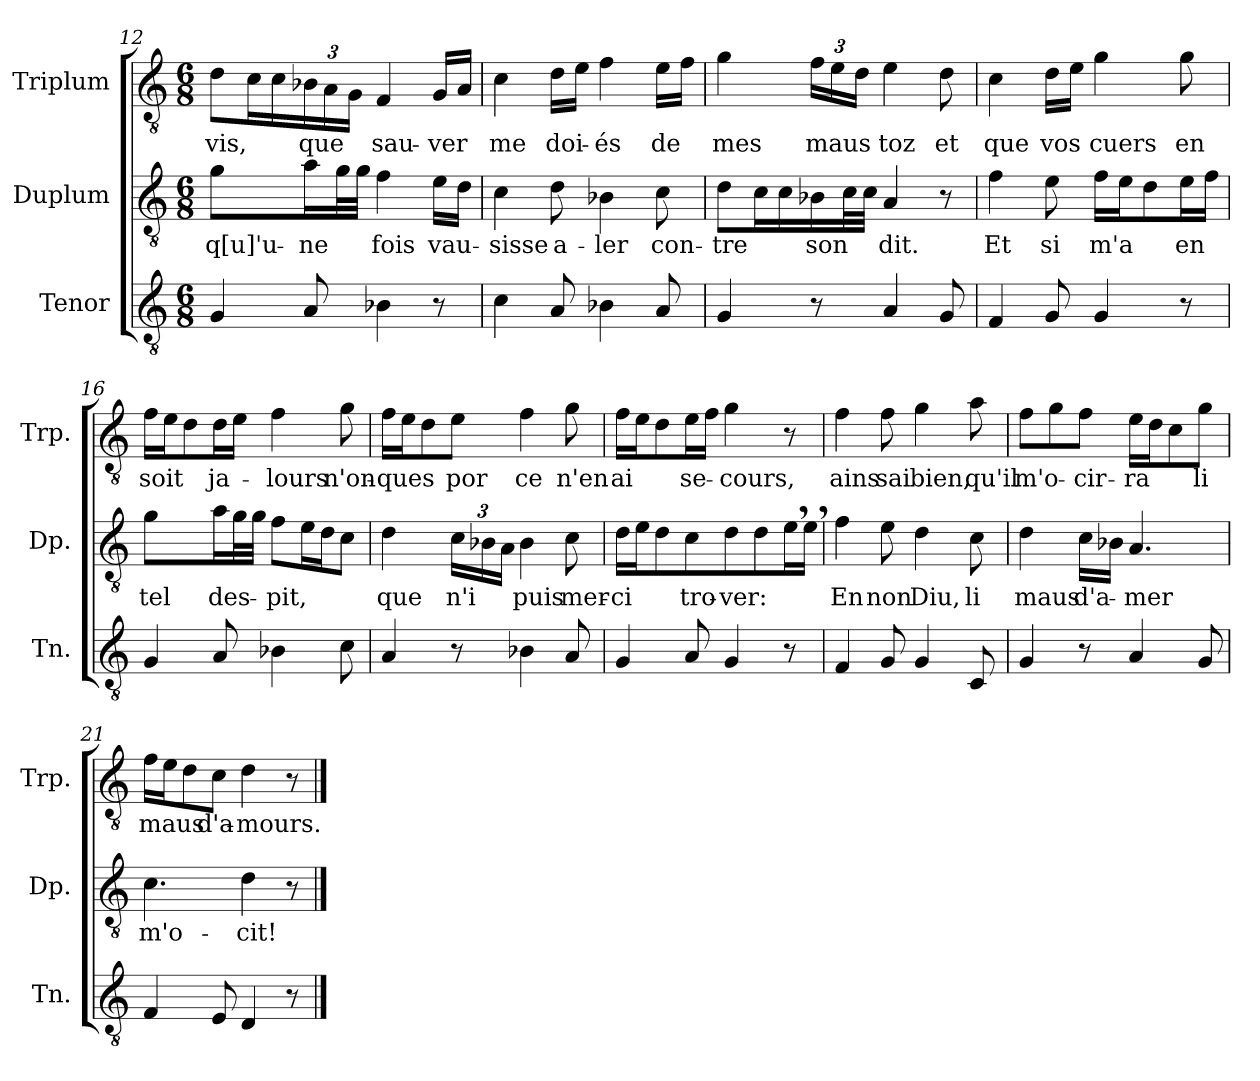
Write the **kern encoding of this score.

**kern	**kern	**text	**kern	**text
*part3	*part2	*part2	*part1	*part1
*staff3	*staff2	*staff2	*staff1	*staff1
*I"Tenor	*I"Duplum	*	*I"Triplum	*
*I'Tn.	*I'Dp.	*	*I'Trp.	*
*clefGv2	*clefGv2	*	*clefGv2	*
*k[]	*k[]	*	*k[]	*
*M6/8	*M6/8	*	*M6/8	*
=12	=12	=12	=12	=12
!	!	!LO:LY:b	!	!LO:LY:b
4G/	4g\	q[u]'u-	8d\L	-vis,
*	*	*	*tremolo	*
.	.	.	16c\	.
.	.	.	16c\	.
*	*	*	*Xtremolo	*
!	!	!LO:LY:b	!	!
*	*	*	*Xbrackettup	*
!	!	!	!	!LO:LY:b
8A/	16a\LL	-ne	24B-X\L	que
.	.	.	24A\	.
*	*tremolo	*	*	*
.	32g\	.	.	.
.	.	.	24G\JJ	.
.	32g\JJJ	.	.	.
*	*Xtremolo	*	*	*
!	!	!LO:LY:b	!	!LO:LY:b
4B-X\	4f\	fois	4F/	sau-
!	!	!LO:LY:b	!	!LO:LY:b
8r	16e\LL	vau-	16G/LL	-ver
.	16d\JJ	.	16A/JJ	.
=13	=13	=13	=13	=13
!	!	!LO:LY:b	!	!LO:LY:b
4c\	4c\	-sisse	4c\	me
!	!	!LO:LY:b	!	!LO:LY:b
8A/	8d\	a-	16d\LL	doi-
.	.	.	16e\JJ	.
!	!	!LO:LY:b	!	!LO:LY:b
4B-X\	4B-X\	-ler	4f\	-és
!	!	!LO:LY:b	!	!LO:LY:b
8A/	8c\	con-	16e\LL	de
.	.	.	16f\JJ	.
=14	=14	=14	=14	=14
!	!	!LO:LY:b	!	!LO:LY:b
4G/	8d\L	-tre	4g\	mes
*	*tremolo	*	*	*
.	16c\	.	.	.
.	16c\	.	.	.
*	*Xtremolo	*	*	*
!	!	!LO:LY:b	!	!LO:LY:b
8r	16B-X\L	son	24f\LL	maus
.	.	.	24e\	.
*	*tremolo	*	*	*
.	32c\	.	.	.
.	.	.	24d\JJ	.
.	32c\JJJ	.	.	.
*	*Xtremolo	*	*	*
!	!	!LO:LY:b	!	!LO:LY:b
4A/	4A/	dit.	4e\	toz
!	!	!	!	!LO:LY:b
8G/	8r	.	8d\	et
!!LO:PB:g=z
=15	=15	=15	=15	=15
!	!	!LO:LY:b	!	!LO:LY:b
4F/	4f\	Et	4c\	que
!	!	!LO:LY:b	!	!LO:LY:b
8G/	8e\	si	16d\LL	vos
.	.	.	16e\JJ	.
!	!	!LO:LY:b	!	!LO:LY:b
4G/	16f\LL	m'a	4g\	cuers
.	16e\J	.	.	.
.	8d\	.	.	.
!	!	!LO:LY:b	!	!LO:LY:b
8r	16e\L	en	8g\	en
.	16f\JJ	.	.	.
=16	=16	=16	=16	=16
!	!	!LO:LY:b	!	!LO:LY:b
4G/	4g\	tel	16f\LL	soit
.	.	.	16e\J	.
.	.	.	8d\	.
!	!	!LO:LY:b	!	!LO:LY:b
8A/	16a\LL	des-	16d\L	ja-
*	*tremolo	*	*	*
.	32g\	.	16e\JJ	.
.	32g\JJJ	.	.	.
*	*Xtremolo	*	*	*
!	!	!LO:LY:b	!	!LO:LY:b
4B-X\	8f\L	-pit,	4f\	-lours
.	16e\L	.	.	.
.	16d\J	.	.	.
!	!	!	!	!LO:LY:b
8c\	8c\J	.	8g\	n'on-
=17	=17	=17	=17	=17
!	!	!LO:LY:b	!	!LO:LY:b
4A/	4d\	que	16f\LL	-ques
.	.	.	16e\J	.
.	.	.	8d\	.
*	*Xbrackettup	*	*	*
!	!	!LO:LY:b	!	!LO:LY:b
8r	24c\LL	n'i	8e\J	por
.	24B-X\	.	.	.
.	24A\JJ	.	.	.
!	!	!LO:LY:b	!	!LO:LY:b
4B-X\	4B-\	puis	4f\	ce
!	!	!LO:LY:b	!	!LO:LY:b
8A/	8c\	mer-	8g\	n'en
=18	=18	=18	=18	=18
!	!	!LO:LY:b	!	!LO:LY:b
4G/	16d\LL	-ci	16f\LL	ai
.	16e\J	.	16e\J	.
.	8d\	.	8d\	.
!	!	!LO:LY:b	!	!LO:LY:b
8A/	8c\J	tro-	16e\L	se-
.	.	.	16f\JJ	.
!	!	!LO:LY:b	!	!LO:LY:b
4G/	8d\L	-ver:	4g\	-cours,
.	8d\	.	.	.
*	*tremolo	*	*	*
8r	16e,\	.	8r	.
.	16e,\JJ	.	.	.
*	*Xtremolo	*	*	*
!!LO:LB:g=z
=19	=19	=19	=19	=19
!	!	!LO:LY:b	!	!LO:LY:b
4F/	4f\	En	4f\	ains
!	!	!LO:LY:b	!	!LO:LY:b
8G/	8e\	non	8f\	sai
!	!	!LO:LY:b	!	!LO:LY:b
4G/	4d\	Diu,	4g\	bien,
!	!	!LO:LY:b	!	!LO:LY:b
8C/	8c\	li	8a\	qu'il
=20	=20	=20	=20	=20
!	!	!LO:LY:b	!	!LO:LY:b
4G/	4d\	maus	8f\L	m'o-
.	.	.	8g\	.
!	!	!LO:LY:b	!	!LO:LY:b
8r	16c\LL	d'a-	8f\J	-cir-
.	16B-X\JJ	.	.	.
!	!	!LO:LY:b	!	!LO:LY:b
4A/	4.A/	-mer	16e\LL	-ra
.	.	.	16d\J	.
.	.	.	8c\	.
!	!	!	!	!LO:LY:b
8G/	.	.	8g\J	li
=21	=21	=21	=21	=21
!	!	!LO:LY:b	!	!LO:LY:b
4F/	4.c\	m'o-	16f\LL	maus
.	.	.	16e\J	.
.	.	.	8d\	.
!	!	!	!	!LO:LY:b
8E/	.	.	8c\J	d'a-
!	!	!LO:LY:b	!	!LO:LY:b
4D/	4d\	-cit!	4d\	-mours.
8r	8r	.	8r	.
==	==	==	==	==
*-	*-	*-	*-	*-
